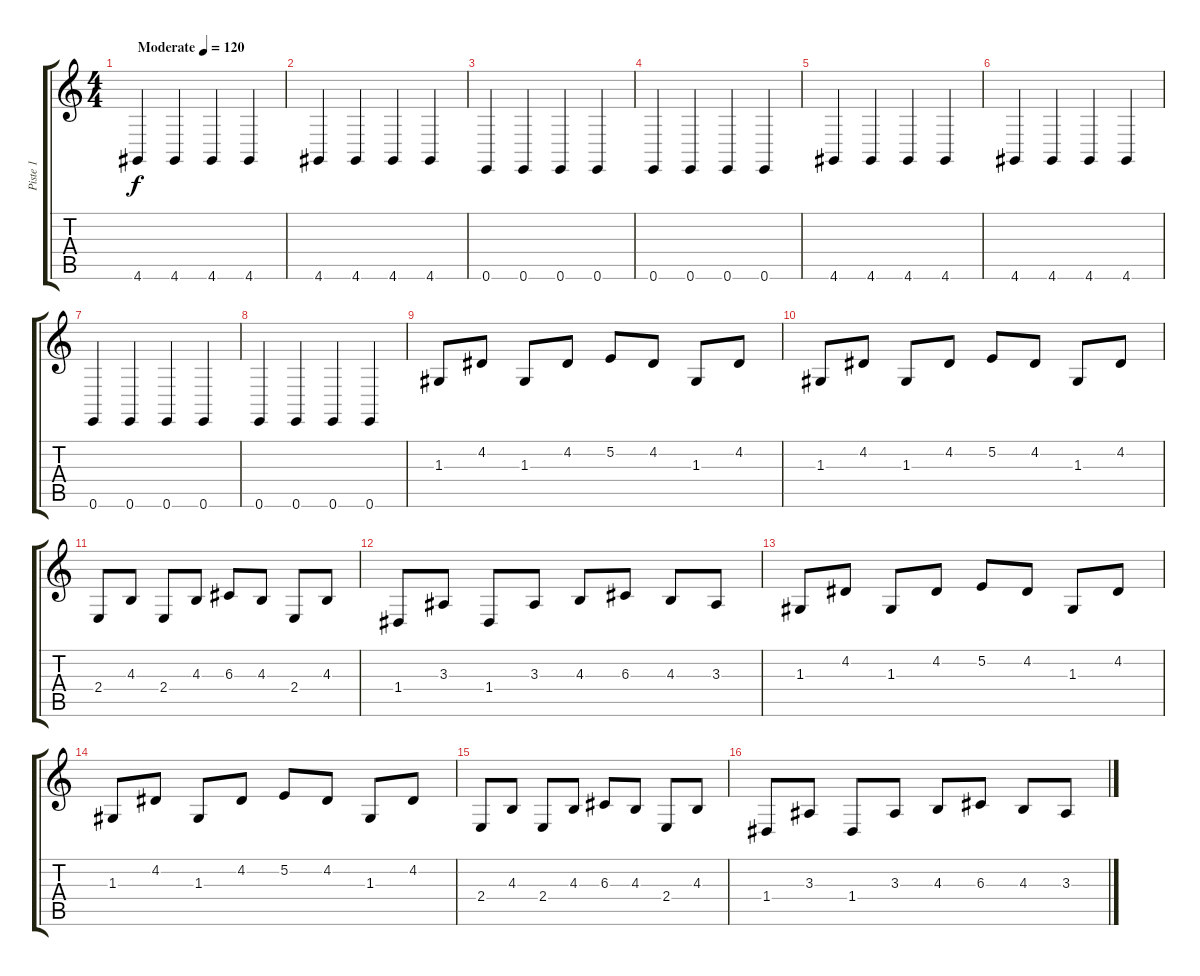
\track ("Piste 1" "Piste 1") {instrument pizzicatostrings}
\staff {score tabs}
\tuning (E4 B3 G3 D3 A2 E2) {hide}
\ts (4 4)
\tempo (120 "Moderate")
\clef g2
\ks c
4.6.4{dy f instrument pizzicatostrings} 4.6.4 4.6.4 4.6.4 |
4.6.4 4.6.4 4.6.4 4.6.4 |
0.6.4 0.6.4 0.6.4 0.6.4 |
0.6.4 0.6.4 0.6.4 0.6.4 |
4.6.4 4.6.4 4.6.4 4.6.4 |
4.6.4 4.6.4 4.6.4 4.6.4 |
0.6.4 0.6.4 0.6.4 0.6.4 |
0.6.4 0.6.4 0.6.4 0.6.4 |
1.3.8 4.2.8 1.3.8 4.2.8 5.2.8 4.2.8 1.3.8 4.2.8 |
1.3.8 4.2.8 1.3.8 4.2.8 5.2.8 4.2.8 1.3.8 4.2.8 |
2.4.8 4.3.8 2.4.8 4.3.8 6.3.8 4.3.8 2.4.8 4.3.8 |
1.4.8 3.3.8 1.4.8 3.3.8 4.3.8 6.3.8 4.3.8 3.3.8 |
1.3.8 4.2.8 1.3.8 4.2.8 5.2.8 4.2.8 1.3.8 4.2.8 |
1.3.8 4.2.8 1.3.8 4.2.8 5.2.8 4.2.8 1.3.8 4.2.8 |
2.4.8 4.3.8 2.4.8 4.3.8 6.3.8 4.3.8 2.4.8 4.3.8 |
1.4.8 3.3.8 1.4.8 3.3.8 4.3.8 6.3.8 4.3.8 3.3.8
